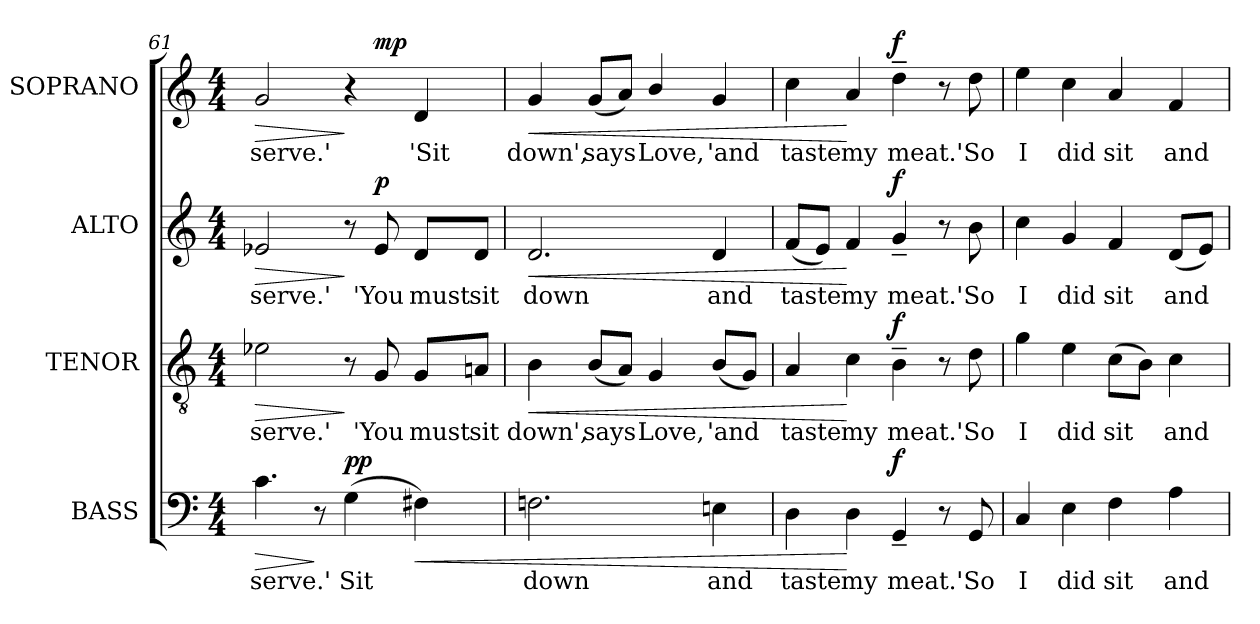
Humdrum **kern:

**kern	**text	**dynam	**kern	**text	**dynam	**kern	**text	**dynam	**kern	**text	**dynam
*part4	*part4	*part4	*part3	*part3	*part3	*part2	*part2	*part2	*part1	*part1	*part1
*staff4	*staff4	*staff4	*staff3	*staff3	*staff3	*staff2	*staff2	*staff2	*staff1	*staff1	*staff1
*I"BASS	*	*	*I"TENOR	*	*	*I"ALTO	*	*	*I"SOPRANO	*	*
*I'B.	*	*	*I'T.	*	*	*I'A.	*	*	*I'S.	*	*
*clefF4	*	*	*clefGv2	*	*	*clefG2	*	*	*clefG2	*	*
*	*	*	*ITrd7c12	*	*	*	*	*	*	*	*
*k[]	*	*	*k[]	*	*	*k[]	*	*	*k[]	*	*
*C:	*	*	*C:	*	*	*C:	*	*	*C:	*	*
*M4/4	*	*	*M4/4	*	*	*M4/4	*	*	*M4/4	*	*
=61	=61	=61	=61	=61	=61	=61	=61	=61	=61	=61	=61
!	!LO:LY:b:color=#000000	!LO:HP:b	!	!	!	!	!	!	!	!	!
!	!	!	!	!LO:LY:b:color=#000000	!LO:HP:b	!	!	!	!	!	!
!	!	!	!	!	!	!	!LO:LY:b:color=#000000	!LO:HP:b	!	!	!
!	!	!	!	!	!	!	!	!	!	!LO:LY:b:color=#000000	!LO:HP:b
*	*	*	*	*	*	*	*	*	*^	*	*
4.ci\	serve.'	>	2E-Xi\	serve.'	>	2e-Xi/	serve.'	>	2gi/	2ryy	serve.'	>
8r	.	]	.	.	.	.	.	.	.	.	.	.
!	!LO:LY:b:color=#000000	!	!	!	!	!	!	!	!	!	!	!
(4Gi\	Sit	pp	8r	.	]	8r	.	]	4r	8ryy	.	]
!	!	!	!	!LO:LY:b:color=#000000	!	!	!	!	!	!	!	!
!	!	!	!	!	!	!	!LO:LY:b:color=#000000	!	!	!	!	!
.	.	.	8GGi/	'You	.	8e-i/	'You	p	.	4.ryy	.	mp
!	!	!LO:HP:b	!	!	!	!	!	!	!	!	!	!
!	!	!	!	!LO:LY:b:color=#000000	!	!	!	!	!	!	!	!
!	!	!	!	!	!	!	!LO:LY:b:color=#000000	!	!	!	!	!
!	!	!	!	!	!	!	!	!	!	!	!LO:LY:b:color=#000000	!
4F#Xi\)	.	<	8GGi/L	must	.	8di/L	must	.	4di/	.	'Sit	.
!	!	!	!	!LO:LY:b:color=#000000	!	!	!	!	!	!	!	!
!	!	!	!	!	!	!	!LO:LY:b:color=#000000	!	!	!	!	!
.	.	.	8AAni/J	sit	.	8di/J	sit	.	.	.	.	.
*	*	*	*	*	*	*	*	*	*v	*v	*	*
=62	=62	=62	=62	=62	=62	=62	=62	=62	=62	=62	=62
*	*	*	*	*	*	*	*	*	*^	*	*
!	!LO:LY:b:color=#000000	!	!	!	!	!	!	!	!	!	!	!
*	*	*	*	*	*	*	*	*	*v	*v	*	*
*	*	*	*	*	*	*	*	*	*^	*	*
!	!	!	!	!LO:LY:b:color=#000000	!LO:HP:b	!	!	!	!	!	!	!
*	*	*	*	*	*	*	*	*	*v	*v	*	*
*	*	*	*	*	*	*	*	*	*^	*	*
!	!	!	!	!	!	!	!LO:LY:b:color=#000000	!LO:HP:b	!	!	!	!
*	*	*	*	*	*	*	*	*	*v	*v	*	*
*	*	*	*	*	*	*	*	*	*^	*	*
!	!	!	!	!	!	!	!	!	!	!	!LO:LY:b:color=#000000	!LO:HP:b
*	*	*	*	*	*	*	*	*	*v	*v	*	*
2.Fni\	down	.	4BBi\	down',	<	2.di/	down	<	4gi/	down',	<
!	!	!	!	!LO:LY:b:color=#000000	!	!	!	!	!	!	!
!	!	!	!	!	!	!	!	!	!	!LO:LY:b:color=#000000	!
.	.	.	(8BBi/L	says	.	.	.	.	(8gi/L	says	.
.	.	.	8AAi/J)	.	.	.	.	.	8ai/J)	.	.
!	!	!	!	!LO:LY:b:color=#000000	!	!	!	!	!	!	!
!	!	!	!	!	!	!	!	!	!	!LO:LY:b:color=#000000	!
.	.	.	4GGi/	Love,	.	.	.	.	4bi/	Love,	.
!	!LO:LY:b:color=#000000	!	!	!	!	!	!	!	!	!	!
!	!	!	!	!LO:LY:b:color=#000000	!	!	!	!	!	!	!
!	!	!	!	!	!	!	!LO:LY:b:color=#000000	!	!	!	!
!	!	!	!	!	!	!	!	!	!	!LO:LY:b:color=#000000	!
4Eni\	and	.	(8BBi/L	'and	.	4di/	and	.	4gi/	'and	.
.	.	.	8GGi/J)	.	.	.	.	.	.	.	.
!!LO:LB:g=z
=63	=63	=63	=63	=63	=63	=63	=63	=63	=63	=63	=63
!	!LO:LY:b:color=#000000	!	!	!	!	!	!	!	!	!	!
!	!	!	!	!LO:LY:b:color=#000000	!	!	!	!	!	!	!
!	!	!	!	!	!	!	!LO:LY:b:color=#000000	!	!	!	!
!	!	!	!	!	!	!	!	!	!	!LO:LY:b:color=#000000	!
4Di\	taste	.	4AAi/	taste	.	(8fi/L	taste	.	4cci\	taste	.
.	.	.	.	.	.	8ei/J)	.	.	.	.	.
!	!LO:LY:b:color=#000000	!	!	!	!	!	!	!	!	!	!
!	!	!	!	!LO:LY:b:color=#000000	!	!	!	!	!	!	!
!	!	!	!	!	!	!	!LO:LY:b:color=#000000	!	!	!	!
!	!	!	!	!	!	!	!	!	!	!LO:LY:b:color=#000000	!
4Di\	my	[	4Ci\	my	[	4fi/	my	[	4ai/	my	[
!	!LO:LY:b:color=#000000	!	!	!	!	!	!	!	!	!	!
!	!	!	!	!LO:LY:b:color=#000000	!	!	!	!	!	!	!
!	!	!	!	!	!	!	!LO:LY:b:color=#000000	!	!	!	!
!	!	!	!	!	!	!	!	!	!	!LO:LY:b:color=#000000	!
4GG~i/	meat.'	f	4BB~i\	meat.'	f	4g~i/	meat.'	f	4dd~i\	meat.'	f
8r	.	.	8r	.	.	8r	.	.	8r	.	.
!	!LO:LY:b:color=#000000	!	!	!	!	!	!	!	!	!	!
!	!	!	!	!LO:LY:b:color=#000000	!	!	!	!	!	!	!
!	!	!	!	!	!	!	!LO:LY:b:color=#000000	!	!	!	!
!	!	!	!	!	!	!	!	!	!	!LO:LY:b:color=#000000	!
8GGi/	So	.	8Di\	So	.	8bi\	So	.	8ddi\	So	.
=64	=64	=64	=64	=64	=64	=64	=64	=64	=64	=64	=64
!	!LO:LY:b:color=#000000	!	!	!	!	!	!	!	!	!	!
!	!	!	!	!LO:LY:b:color=#000000	!	!	!	!	!	!	!
!	!	!	!	!	!	!	!LO:LY:b:color=#000000	!	!	!	!
!	!	!	!	!	!	!	!	!	!	!LO:LY:b:color=#000000	!
4Ci/	I	.	4Gi\	I	.	4cci\	I	.	4eei\	I	.
!	!LO:LY:b:color=#000000	!	!	!	!	!	!	!	!	!	!
!	!	!	!	!LO:LY:b:color=#000000	!	!	!	!	!	!	!
!	!	!	!	!	!	!	!LO:LY:b:color=#000000	!	!	!	!
!	!	!	!	!	!	!	!	!	!	!LO:LY:b:color=#000000	!
4Ei\	did	.	4Ei\	did	.	4gi/	did	.	4cci\	did	.
!	!LO:LY:b:color=#000000	!	!	!	!	!	!	!	!	!	!
!	!	!	!	!LO:LY:b:color=#000000	!	!	!	!	!	!	!
!	!	!	!	!	!	!	!LO:LY:b:color=#000000	!	!	!	!
!	!	!	!	!	!	!	!	!	!	!LO:LY:b:color=#000000	!
4Fi\	sit	.	(8Ci\L	sit	.	4fi/	sit	.	4ai/	sit	.
.	.	.	8BBi\J)	.	.	.	.	.	.	.	.
!	!LO:LY:b:color=#000000	!	!	!	!	!	!	!	!	!	!
!	!	!	!	!LO:LY:b:color=#000000	!	!	!	!	!	!	!
!	!	!	!	!	!	!	!LO:LY:b:color=#000000	!	!	!	!
!	!	!	!	!	!	!	!	!	!	!LO:LY:b:color=#000000	!
4Ai\	and	.	4Ci\	and	.	(8di/L	and	.	4fi/	and	.
.	.	.	.	.	.	8ei/J)	.	.	.	.	.
=	=	=	=	=	=	=	=	=	=	=	=
*-	*-	*-	*-	*-	*-	*-	*-	*-	*-	*-	*-
